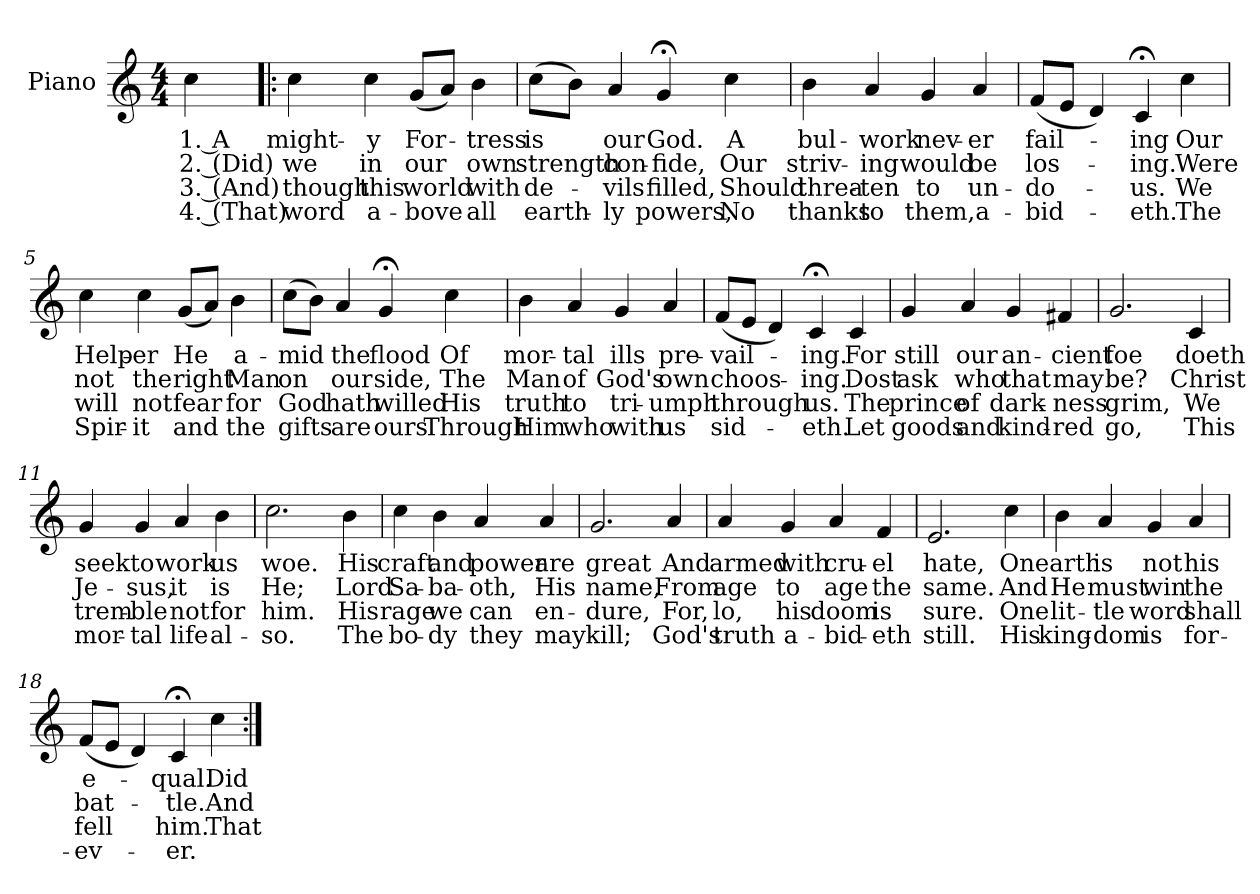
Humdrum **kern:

**kern	**text	**text	**text	**text
*part1	*part1	*part1	*part1	*part1
*staff1	*staff1	*staff1	*staff1	*staff1
*I"Piano	*	*	*	*
*I'Pno	*	*	*	*
*clefG2	*	*	*	*
*k[]	*	*	*	*
*C:	*	*	*	*
*M4/4	*	*	*	*
=	=	=	=	=
4cc\	1. A	2. (Did)	3. (And)	4. (That)
=1!|:	=1!|:	=1!|:	=1!|:	=1!|:
4cc\	might-	we	though	word
4cc\	-y	in	this	a-
(8g/L	For-	our	world	-bove
8a/J)	.	.	.	.
4b\	tress	own	with	all
=2	=2	=2	=2	=2
(8cc\L	is	strength	de-	earth-
8b\J)	.	.	.	.
4a/	our	con-	-vils	-ly
4g;</	God.	-fide,	filled,	powers,
4cc\	A	Our	Should	No
!!LO:LB:g=z
=3	=3	=3	=3	=3
4b\	bul-	striv-	threa-	thanks
4a/	-work	-ing	-ten	to
4g/	nev-	would	to	them,
4a/	-er	be	un-	a-
=4	=4	=4	=4	=4
(8f/L	fail-	los-	-do-	-bid-
8e/J	.	.	.	.
4d/)	.	.	.	.
4c;</	ing	-ing.	-us.	-eth.
4cc\	Our	Were	We	The
=5	=5	=5	=5	=5
4cc\	Help-	not	will	Spir-
4cc\	-er	the	not	-it
(8g/L	He	right	fear	and
8a/J)	.	.	.	.
4b\	a-	Man	for	the
!!LO:LB:g=z
=6	=6	=6	=6	=6
(8cc\L	-mid	on	God	gifts
8b\J)	.	.	.	.
4a/	the	our	hath	are
4g;</	flood	side,	willed	ours
4cc\	Of	The	His	Through
=7	=7	=7	=7	=7
4b\	mor-	Man	truth	Him
4a/	-tal	of	to	who
4g/	ills	God's	tri-	with
4a/	pre-	own	-umph	us
=8	=8	=8	=8	=8
(8f/L	-vail-	choos-	through	sid-
8e/J	.	.	.	.
4d/)	.	.	.	.
4c;</	-ing.	-ing.	us.	-eth.
4c/	For	Dost	The	Let
!!LO:LB:g=z
=9	=9	=9	=9	=9
4g/	still	ask	prince	goods
4a/	our	who	of	and
4g/	an-	that	dark-	kind-
4f#X/	-cient	may	-ness	-red
=10	=10	=10	=10	=10
2.g/	foe	be?	grim,	go,
4c/	doeth	Christ	We	This
=11	=11	=11	=11	=11
4g/	seek	Je-	trem-	mor-
4g/	to	-sus,	-ble	-tal
4a/	work	it	not	life
4b\	us	is	for	al-
=12	=12	=12	=12	=12
2.cc\	woe.	He;	him.	-so.
4b\	His	Lord	His	The
!!LO:LB:g=z
=13	=13	=13	=13	=13
4cc\	craft	Sa-	rage	bo-
4b\	and	-ba-	we	-dy
4a/	power	-oth,	can	they
4a/	are	His	en-	may
=14	=14	=14	=14	=14
2.g/	great	name,	-dure,	kill;
4a/	And	From	For,	God's
=15	=15	=15	=15	=15
4a/	armed	age	lo,	truth
4g/	with	to	his	a-
4a/	cru-	age	doom	-bid-
4f/	-el	the	is	-eth
=16	=16	=16	=16	=16
2.e/	hate,	same.	sure.	still.
4cc\	On	And	One	His
!!LO:PB:g=z
=17	=17	=17	=17	=17
4b\	earth	He	lit-	king-
4a/	is	must	-tle	-dom
4g/	not	win	word	is
4a/	his	the	shall	for-
=18	=18	=18	=18	=18
(8f/L	e-	bat-	fell	-ev-
8e/J	.	.	.	.
4d/)	.	.	.	.
4c;</	-qual.	-tle.	him.	-er.
4cc\	Did	And	That	.
=:|!	=:|!	=:|!	=:|!	=:|!
*-	*-	*-	*-	*-
